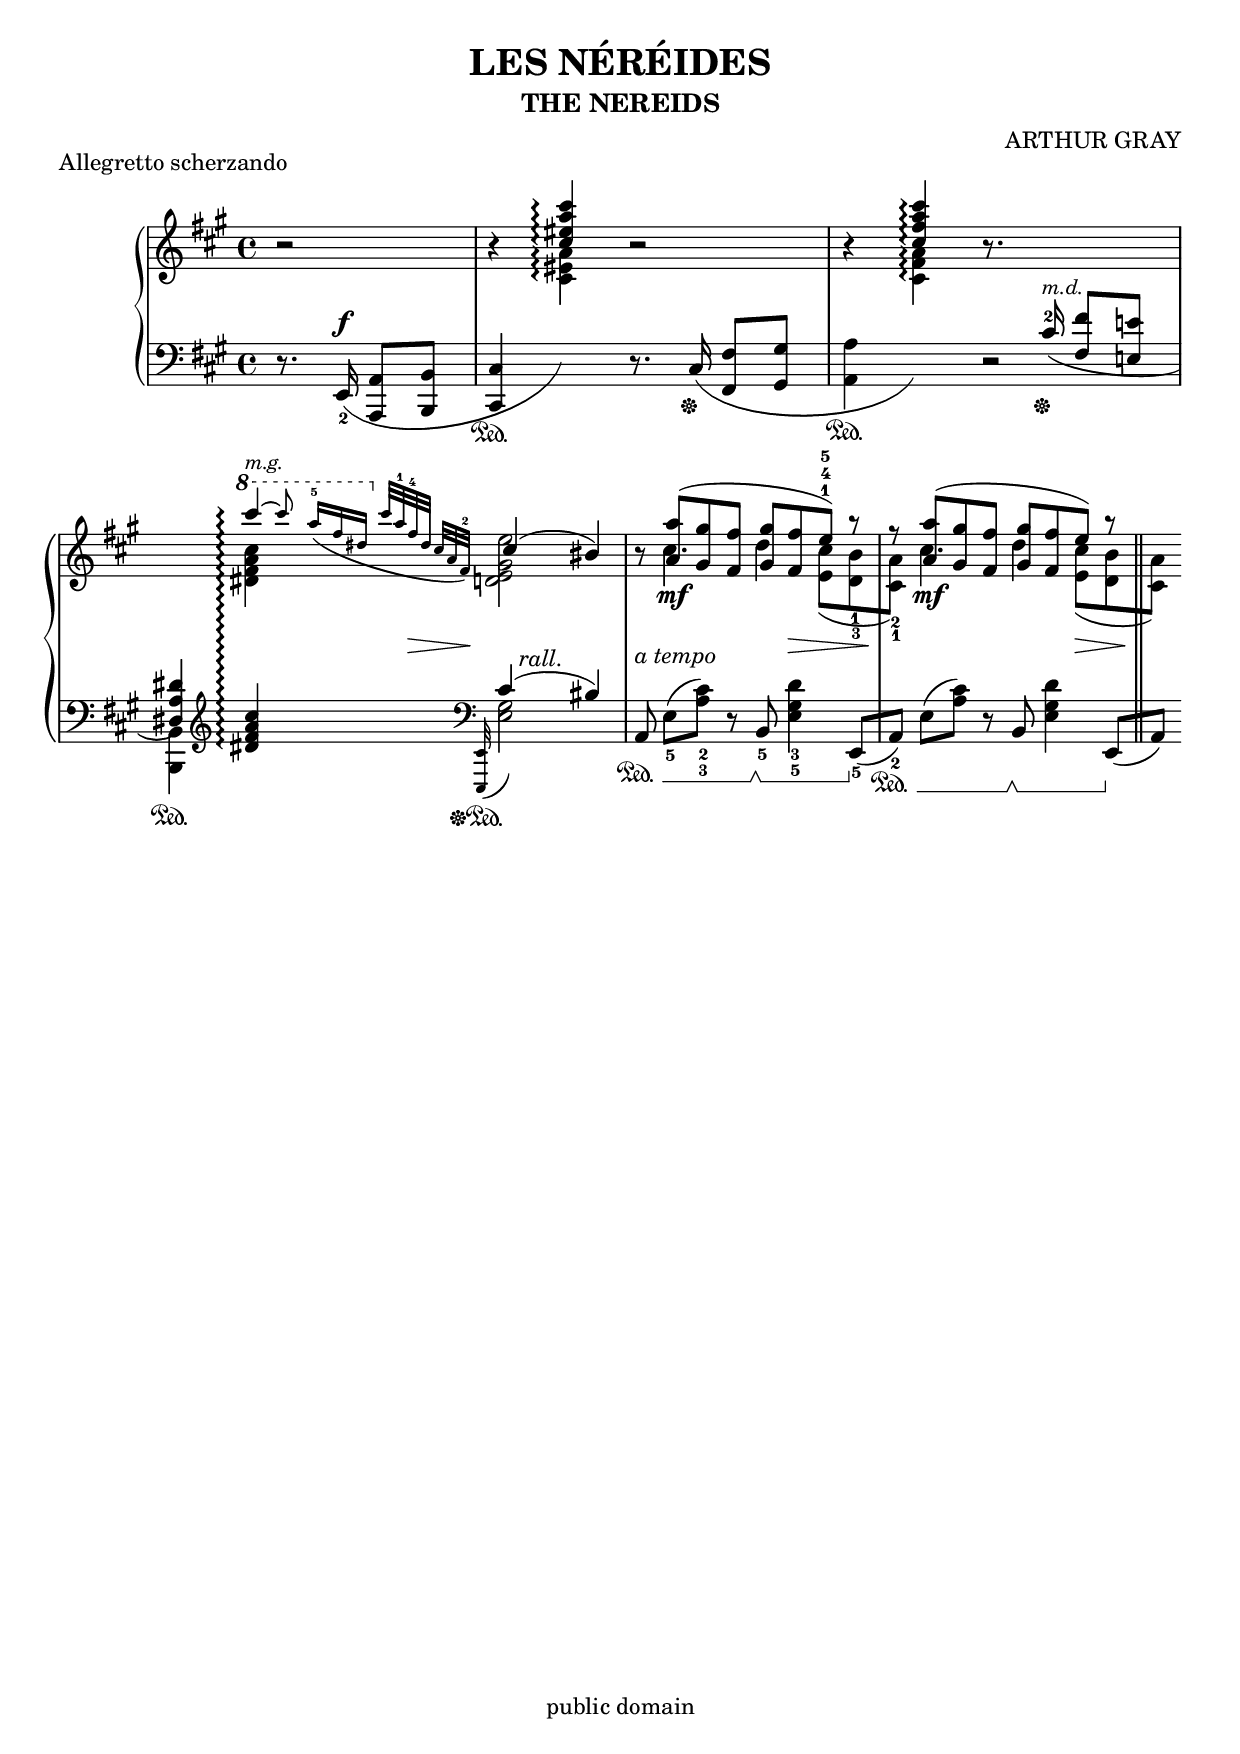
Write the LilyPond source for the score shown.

\version "2.12.0"

\header {
    composer = "ARTHUR GRAY"
    title = "LES NÉRÉIDES"
    subtitle = "THE NEREIDS"
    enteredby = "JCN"
    piece = "Allegretto scherzando"
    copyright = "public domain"
}

%{

Nastiest piece of competition at
http://www.orphee.com/comparison/study.html, see
http://www.orphee.com/comparison/gray.pdf

Lines that contain tweaks (10 currently, not counting reverts) are
marked with %tweak

possibly more impressive to render without tweaks?

  grep -v tweak input/les-nereides.ly >> lnnt.ly
  lilypond lnnt.ly

%}

treble = \new Voice \relative c''{
    \key a \major
    r2
    | %2
    \stemUp
    r4 <cis eis a cis>\arpeggio r2
    | %3
    r4 <cis fis a cis>\arpeggio r8.

    \change Staff=bass

    cis,16^2(^\markup {\small \italic "m.d." }\sustainOff
    <fis fis,>8 <e! e,!>
    | %4
    <dis, a' dis>4)\sustainOn
    
    \change Staff=treble
    
    \slurUp
    \set PianoStaff.connectArpeggios = ##t

    \ottava #1

    \tieUp
    cis''''4^\markup { \small \italic "m.g." }\arpeggio~
    \grace {
        cis8
	\revert Stem #'direction
	
	a16[-5_( fis dis]
	\ottava #0
	
	cis32[ a-1 fis-4 dis]   cis[ a  fis)-2]
				% the small grace in lower staff comes after us
	s32
    }


    \stemUp
    cis'4( bis)

    | %5
    r8 <a' a,>8(\mf <gis gis,> <fis fis,>
    
    % \fingerUp
    \override Fingering  #'direction = #UP
    
    <gis gis,> <fis fis,> e)-1-4-5 r

    | %6
    r <a a,>8(\mf <gis gis,> <fis fis,>
    <gis gis,> <fis fis,>  e) r
    
    | %7
    \bar "||"
}

trebleTwo = \new Voice \relative c''{
    \stemDown
    \slurDown
    % \fingerDown
    \override Fingering  #'direction = #DOWN
    s2
    | %1
    s1*2
    | %4
    s4
    <cis' a fis dis>4\arpeggio
    <e, gis, e d!>2
    | %5
    s8 cis4. d4
    % fair to count as one tweak?
    \override Fingering #'add-stem-support = ##t %tweak
    \override Fingering #'padding = #0.15
    \override Fingering #'slur-padding = #0.1
    <cis e,>8[( <d,_3 b'_1>
    | %6
    <cis_1 a'_2>)] cis'4. d4 
    <cis e,>8[( <b d,>
    | %7
    <a cis,>)]
}

bass = \new Voice \relative c{
    \partial 2
    \key a \major
    
    \slurDown
    \dynamicUp

    r8. e,16(\f_2 <a a,>8[ <b b,>]
    | %2
    %\override Staff.SustainPedalLineSpanner #'staff-padding = #5 %tweak
			   
    <cis cis,>4\sustainOn
    \change Staff=treble
    \stemDown
    <a'' eis cis>4)\arpeggio
    
    \change Staff=bass
    \stemNeutral
    
    r8. cis,,16(\sustainOff <fis fis,>8 <gis gis,>
    
    | %3

    <a a,>4\sustainOn
    \change Staff=treble
			
    \stemNeutral
    \stemDown    
    <a' fis cis>)\arpeggio
    \change Staff=bass
    \stemNeutral
    r2
    
    | %4
    \stemDown
    <b,, b,>4
    \clef treble
    \stemNeutral
    <<
        %urg: staff-change: ! on dis
        <cis'' a fis dis!>\arpeggio
    >>
    
    \grace {
	\override Stem  #'stroke-style = #"grace"
  
        s8
        s16 s s
 	s32 s s
	s s s
	\clef bass
	<e,,, e,>32(\sustainOff\sustainOn
    
	\revert Stem #'stroke-style
    }
    <gis' e>2)
    
    | %5
    \slurUp
    
    % \fingerDown
    \override Fingering  #'direction = #DOWN

			   
    %\override Staff.SustainPedalLineSpanner #'staff-padding = #3.5 %tweak
    \set Staff.pedalSustainStyle = #'mixed
    %%a,8 e'[-5(<a-2 cis-3>])

			   
    a,8\sustainOn e'[-5(<a cis>])-2-3
    %%r b,-5 <e-3 gis-5 d'>4
    r b,-5\sustainOff\sustainOn <e gis d'>4-3-5
    \slurNeutral
    e,8[-5(\sustainOff
    
    | %6
    a)-2]\sustainOn
    \slurUp
    e'[(<a cis>)] r b,\sustainOff\sustainOn <e gis d'>4
    \slurNeutral
    e,8[(\sustainOff
    
    | %7
    a)]
}

bassTwo = \new Voice \relative c{
    \skip 2
    \skip 1*2
    \skip 2

    \stemUp
    \slurUp

    cis'4( bis)
}

middleDynamics = {
    %\override Dynamics.TextScript  #'padding = #-1 %tweak
    s2
    s1*2
    | %4
    s2
    \grace {
	s8
	s16 s s
	s32 s
	s\> s
	s32 s s\! s
    
    }
    \textLengthOn
    s32 s-"rall." s s s8 s4
    \textLengthOff
    | %5
    s2-"a tempo" s8
    s \> s s
    | %6 
    s8\!
    s2 s8 s\> s
    | %7
    s8\!
}

theScore = \score{
    \context PianoStaff <<
        \new Staff = "treble" <<
	    \treble
	    \trebleTwo
        >>
	\new Dynamics <<
	    \middleDynamics
	>>
        \new Staff = "bass" <<
	    \clef bass
	    \bass
	    \bassTwo
        >>
    >>
    \layout {
	\context {
	    \Score
	    pedalSustainStrings = #'("Ped." "*Ped." "*")
	    \remove Bar_number_engraver
        }
    }
}
			   
\book{
    \score { \theScore }
}
    
%%% Local variables:
%%% coding: utf-8
%%% LilyPond-indent-level:2
%%% End:

